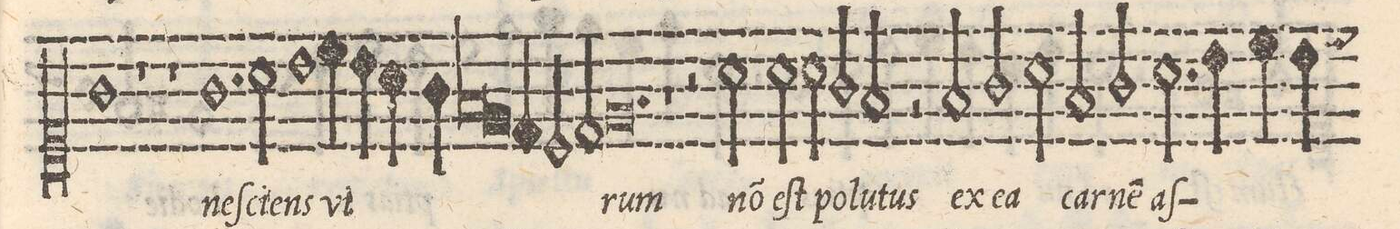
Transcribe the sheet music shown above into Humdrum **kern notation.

**kern	**text
*I"CANTO	*
*clefC1	*
*k[]	*
*met(C|)	*
*M2/2	*
=41-	=41-
1g	.
=42-	=42-
1r	.
=43-	=43-
1r	.
=44-	=44-
1.g	ne-
=45-	=45-
2a\	ſcie-
=46-	=46-
1b	-ns
=47-	=47-
4cc\	vi-
4b\	.
4a\	.
4g\	.
=48-	=48-
*lig	*
1f	.
=49-	=49-
3%2e	.
3d/	.
=50-	=50-
2c/	.
2d/	.
=51-	=51-
0.e	-rum
=52-	=52-
=53-	=53-
=54-	=54-
1r	.
=55-	=55-
2r	.
2a\	no[n]
=56-	=56-
2a\	eſt
2a\	po[l]-
=57-	=57-
2g/	-lu-
2f/	-tus
=58-	=58-
2r	.
2f/	ex
=59-	=59-
2g/	ea
2a\	.
=60-	=60-
2f/	car-
2g/	-ne[m]
=61-	=61-
2.a\	aſ-
4b\	.
=62-	=62-
4cc\	.
*custos:cc	*
4b\	.
*-	*-
